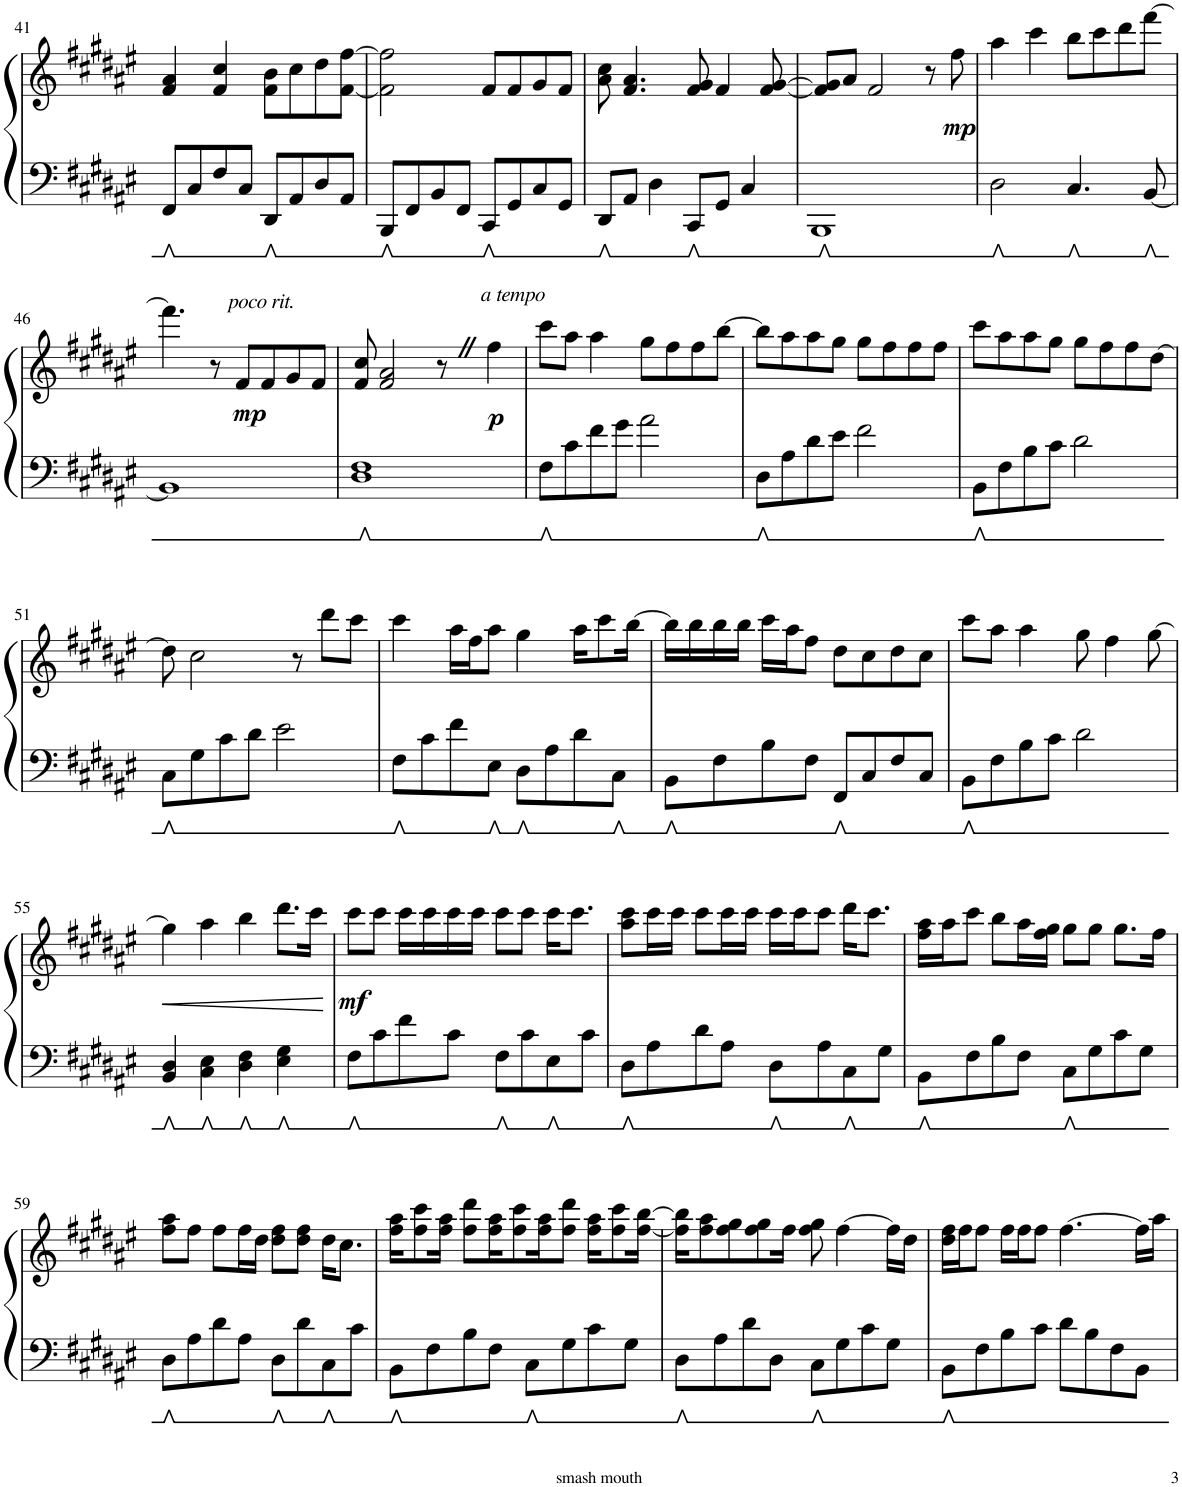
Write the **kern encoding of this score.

**kern	**kern	**dynam
*part1	*part1	*part1
*staff2	*staff1	*staff1/2
*I"Piano	*	*
*I'Pno.	*	*
!!LO:PB:g=z
*clefF4	*clefG2	*
*k[f#c#g#d#a#e#]	*k[f#c#g#d#a#e#]	*
*M4/4	*M4/4	*
=41	=41	=41
8FF#/L	4f#/ 4a#/	.
8C#/	.	.
8F#/	4f#/ 4cc#/	.
8C#/J	.	.
8DD#/L	8f#\ 8b\L	.
8AA#/	8cc#\	.
8D#/	8dd#\	.
8AA#/J	[8f#\ [8ff#\J	.
=42	=42	=42
8BBB/L	2f#\] 2ff#\]	.
8FF#/	.	.
8BB/	.	.
8FF#/J	.	.
8CC#/L	8f#/L	.
8GG#/	8f#/	.
8C#/	8g#/	.
8GG#/J	8f#/J	.
=43	=43	=43
8DD#/L	8a#\ 8cc#\	.
8AA#/J	4.f#/ 4.a#/	.
4D#\	.	.
8CC#/L	8f#/ 8g#/	.
8GG#/J	4f#/	.
4C#/	.	.
.	[8f#/ [8g#/	.
=44	=44	=44
1BBB	8f#/] 8g#/]L	.
.	8a#/J	.
.	2f#/	.
.	8r	.
!	!	!LO:DY:b
.	8ff#\	mp
=45	=45	=45
2D#\	4aa#\	.
.	4ccc#\	.
4.C#/	8bb\L	.
.	8ccc#\	.
.	8ddd#\	.
[8BB/	[8fff#\J	.
!!LO:LB:g=z
=46	=46	=46
1BB]	4.fff#\]	.
.	8r	.
!	!LO:TX:a:i:t=poco rit.	!
!	!	!LO:DY:b
.	8f#/L	mp
.	8f#/	.
.	8g#/	.
.	8f#/J	.
=47	=47	=47
*	*^	*
1D# 1F#	8f#/ 8cc#/	2..ryy	.
.	2f#/ 2a#/	.	.
.	8r	.	.
!	!	!	!LO:DY:b
.	4ff#\	.	p
!	!	!LO:TX:a:i:t=a tempo	!
.	.	8ryy	.
*	*v	*v	*
=48	=48	=48
8F#\L	8ccc#\L	.
8c#\	8aa#\J	.
8f#\	4aa#\	.
8g#\J	.	.
2a#\	8gg#\L	.
.	8ff#\	.
.	8ff#\	.
.	[8bb\J	.
=49	=49	=49
8D#\L	8bb\L]	.
8A#\	8aa#\	.
8d#\	8aa#\	.
8e#\J	8gg#\J	.
2f#\	8gg#\L	.
.	8ff#\	.
.	8ff#\	.
.	8ff#\J	.
=50	=50	=50
8BB\L	8ccc#\L	.
8F#\	8aa#\	.
8B\	8aa#\	.
8c#\J	8gg#\J	.
2d#\	8gg#\L	.
.	8ff#\	.
.	8ff#\	.
.	[8dd#\J	.
!!LO:LB:g=z
=51	=51	=51
8C#\L	8dd#\]	.
8G#\	2cc#\	.
8c#\	.	.
8d#\J	.	.
2e#\	.	.
.	8r	.
.	8ddd#\L	.
.	8ccc#\J	.
=52	=52	=52
8F#\L	4ccc#\	.
8c#\	.	.
8f#\	16aa#\LL	.
.	16ff#\J	.
8E#\J	8aa#\J	.
8D#\L	4gg#\	.
8A#\	.	.
8d#\	16aa#\KL	.
.	8ccc#\	.
8C#\J	.	.
.	[16bb\Jk	.
=53	=53	=53
8BB\L	16bb\LL]	.
.	16bb\	.
8F#\	16bb\	.
.	16bb\JJ	.
8B\	16ccc#\LL	.
.	16aa#\J	.
8F#\J	8ff#\J	.
8FF#/L	8dd#\L	.
8C#/	8cc#\	.
8F#/	8dd#\	.
8C#/J	8cc#\J	.
=54	=54	=54
8BB\L	8ccc#\L	.
8F#\	8aa#\J	.
8B\	4aa#\	.
8c#\J	.	.
2d#\	8gg#\	.
.	4ff#\	.
.	[8gg#\	.
!!LO:LB:g=z
=55	=55	=55
!	!	!LO:HP:b
4BB/ 4D#/	4gg#\]	<
4C#\ 4E#\	4aa#\	.
4D#\ 4F#\	4bb\	.
4E#\ 4G#\	8.ddd#\L	.
.	16ccc#\Jk	.
.	.	[
=56	=56	=56
!	!	!LO:DY:b
8F#\L	8ccc#\L	mf
8c#\	8ccc#\J	.
8f#\	16ccc#\LL	.
.	16ccc#\	.
8c#\J	16ccc#\	.
.	16ccc#\JJ	.
8F#\L	8ccc#\L	.
8c#\	8ccc#\J	.
8E#\	16ccc#\KL	.
.	8.ccc#\J	.
8c#\J	.	.
=57	=57	=57
8D#\L	8aa#\ 8ccc#\L	.
8A#\	16ccc#\L	.
.	16ccc#\JJ	.
8d#\	8ccc#\L	.
8A#\J	16ccc#\L	.
.	16ccc#\JJ	.
8D#\L	16ccc#\LL	.
.	16ccc#\J	.
8A#\	8ccc#\J	.
8C#\	16ddd#\KL	.
.	8.ccc#\J	.
8G#\J	.	.
=58	=58	=58
8BB\L	16ff#\ 16aa#\LL	.
.	16aa#\J	.
8F#\	8ccc#\J	.
8B\	8bb\L	.
8F#\J	16aa#\L	.
.	16ff#\ 16gg#\JJ	.
8C#\L	8gg#\L	.
8G#\	8gg#\J	.
8c#\	8.gg#\L	.
8G#\J	.	.
.	16ff#\Jk	.
!!LO:LB:g=z
=59	=59	=59
8D#\L	8ff#\ 8aa#\L	.
8A#\	8ff#\J	.
8d#\	8ff#\L	.
8A#\J	16ff#\L	.
.	16dd#\JJ	.
8D#\L	8dd#\ 8ff#\L	.
8d#\	8dd#\ 8ff#\J	.
8C#\	16dd#\KL	.
.	8.cc#\J	.
8c#\J	.	.
=60	=60	=60
8BB\L	16ff#\ 16aa#\KL	.
.	8ff#\ 8ccc#\	.
8F#\	.	.
.	16ff#\ 16aa#\Jk	.
8B\	8ff#\ 8ddd#\L	.
8F#\J	16ff#\ 16aa#\K	.
.	8ff#\ 8ccc#\	.
8C#\L	.	.
.	16ff#\ 16aa#\K	.
8G#\	8ff#\ 8ddd#\J	.
8c#\	16ff#\ 16aa#\KL	.
.	8ff#\ 8ccc#\	.
8G#\J	.	.
.	[16ff#\ [16bb\Jk	.
=61	=61	=61
8D#\L	16ff#\] 16bb\]KL	.
.	8ff#\ 8aa#\	.
8A#\	.	.
.	8ff#\ 8gg#\	.
8d#\	.	.
.	8ff#\ 8gg#\	.
8D#\J	.	.
.	16ff#\Jk	.
8C#\L	8ff#\ 8gg#\	.
8G#\	[4ff#\	.
8c#\	.	.
8G#\J	16ff#\LL]	.
.	16dd#\JJ	.
=62	=62	=62
8BB\L	16dd#\ 16ff#\LL	.
.	16ff#\J	.
8F#\	8ff#\J	.
8B\	16ff#\LL	.
.	16ff#\J	.
8c#\J	8ff#\J	.
8d#\L	[4.ff#\	.
8B\	.	.
8F#\	.	.
8BB\J	16ff#\LL]	.
.	16aa#\JJ	.
=	=	=
*-	*-	*-
